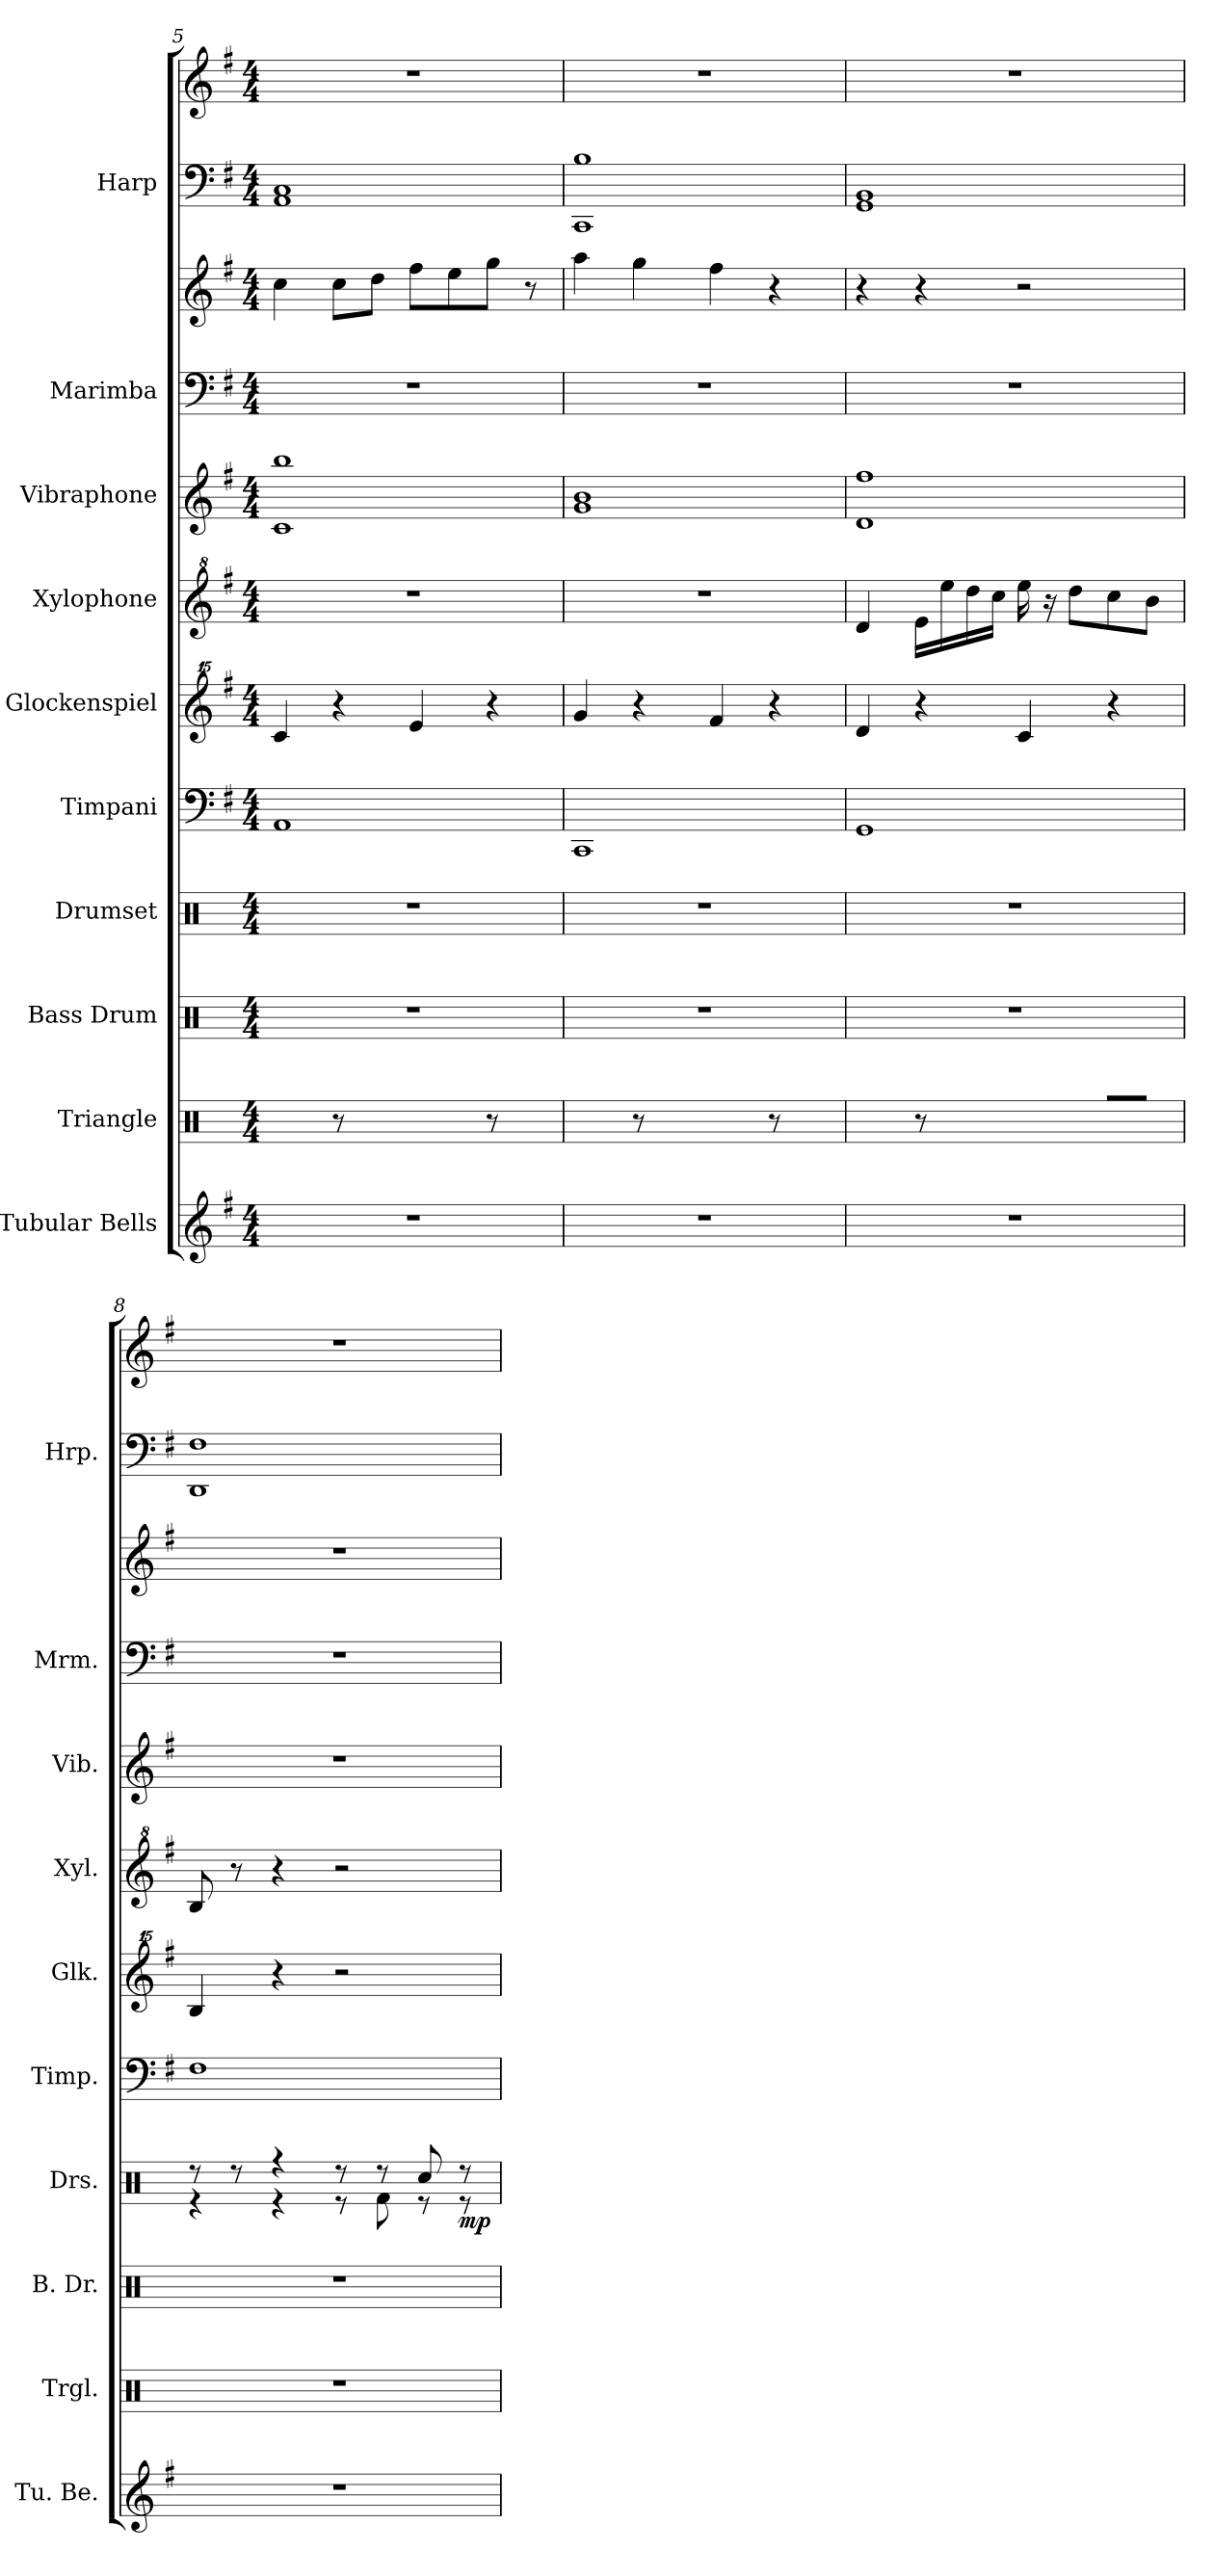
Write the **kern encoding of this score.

**kern	**kern	**kern	**kern	**dynam	**kern	**kern	**kern	**kern	**kern	**kern	**kern	**kern
*part10	*part9	*part8	*part7	*part7	*part6	*part5	*part4	*part3	*part2	*part2	*part1	*part1
*staff12	*staff11	*staff10	*staff9	*staff9	*staff8	*staff7	*staff6	*staff5	*staff4	*staff3	*staff2	*staff1
*I"Tubular Bells	*I"Triangle	*I"Bass Drum	*I"Drumset	*	*I"Timpani	*I"Glockenspiel	*I"Xylophone	*I"Vibraphone	*I"Marimba	*	*I"Harp	*
*I'Tu. Be.	*I'Trgl.	*I'B. Dr.	*I'Drs.	*	*I'Timp.	*I'Glk.	*I'Xyl.	*I'Vib.	*I'Mrm.	*	*I'Hrp.	*
!!LO:PB:g=z
*clefG2	*clefX	*clefX	*clefX	*	*clefF4	*clefG^^2	*clefG^2	*clefG2	*clefF4	*clefG2	*clefF4	*clefG2
*k[f#]	*k[]	*k[]	*k[]	*	*k[f#]	*k[f#]	*k[f#]	*k[f#]	*k[f#]	*k[f#]	*k[f#]	*k[f#]
*G:	*C:	*C:	*C:	*	*G:	*G:	*G:	*G:	*G:	*G:	*G:	*G:
*M4/4	*M4/4	*M4/4	*M4/4	*	*M4/4	*M4/4	*M4/4	*M4/4	*M4/4	*M4/4	*M4/4	*M4/4
=5	=5	=5	=5	=5	=5	=5	=5	=5	=5	=5	=5	=5
1r	4R\	1r	1r	.	1AA	4ccc/	1r	1c 1bb	1r	4cc\	1AA 1C	1r
.	8r	.	.	.	.	4r	.	.	.	8cc\L	.	.
.	8R\	.	.	.	.	.	.	.	.	8dd\J	.	.
.	4R\	.	.	.	.	4eee/	.	.	.	8ff#\L	.	.
.	.	.	.	.	.	.	.	.	.	8ee\	.	.
.	8r	.	.	.	.	4r	.	.	.	8gg\J	.	.
.	8R\	.	.	.	.	.	.	.	.	8r	.	.
=6	=6	=6	=6	=6	=6	=6	=6	=6	=6	=6	=6	=6
1r	4R\	1r	1r	.	1CC	4ggg/	1r	1g 1b	1r	4aa\	1CC 1B	1r
.	8r	.	.	.	.	4r	.	.	.	4gg\	.	.
.	8R\	.	.	.	.	.	.	.	.	.	.	.
.	4R\	.	.	.	.	4fff#/	.	.	.	4ff#\	.	.
.	8r	.	.	.	.	4r	.	.	.	4r	.	.
.	8R\	.	.	.	.	.	.	.	.	.	.	.
=7	=7	=7	=7	=7	=7	=7	=7	=7	=7	=7	=7	=7
1r	4R\	1r	1r	.	1GG	4ddd/	4dd/	1d 1ff#	1r	4r	1GG 1BB	1r
.	8r	.	.	.	.	4r	16ee\LL	.	.	4r	.	.
.	.	.	.	.	.	.	16eee\	.	.	.	.	.
.	8R\	.	.	.	.	.	16ddd\	.	.	.	.	.
.	.	.	.	.	.	.	16ccc\JJ	.	.	.	.	.
.	4R\	.	.	.	.	4ccc/	16eee\	.	.	2r	.	.
.	.	.	.	.	.	.	16r	.	.	.	.	.
.	.	.	.	.	.	.	8ddd\L	.	.	.	.	.
.	8R\L	.	.	.	.	4r	8ccc\	.	.	.	.	.
.	8R\J	.	.	.	.	.	8bb\J	.	.	.	.	.
=8	=8	=8	=8	=8	=8	=8	=8	=8	=8	=8	=8	=8
*	*	*	*^	*	*	*	*	*	*	*	*	*
1r	1r	1r	8r	4r	.	1F#	4bb/	8b/	1r	1r	1r	1DD 1F#	1r
.	.	.	8r	.	.	.	.	8r	.	.	.	.	.
.	.	.	4r	4r	.	.	4r	4r	.	.	.	.	.
.	.	.	8r	8r	.	.	2r	2r	.	.	.	.	.
.	.	.	8r	8Rf\	.	.	.	.	.	.	.	.	.
.	.	.	8Rcc/	8r	.	.	.	.	.	.	.	.	.
!	!	!	!	!	!LO:DY:b	!	!	!	!	!	!	!	!
.	.	.	8r	8r	mp	.	.	.	.	.	.	.	.
*	*	*	*v	*v	*	*	*	*	*	*	*	*	*
=	=	=	=	=	=	=	=	=	=	=	=	=
*-	*-	*-	*-	*-	*-	*-	*-	*-	*-	*-	*-	*-
